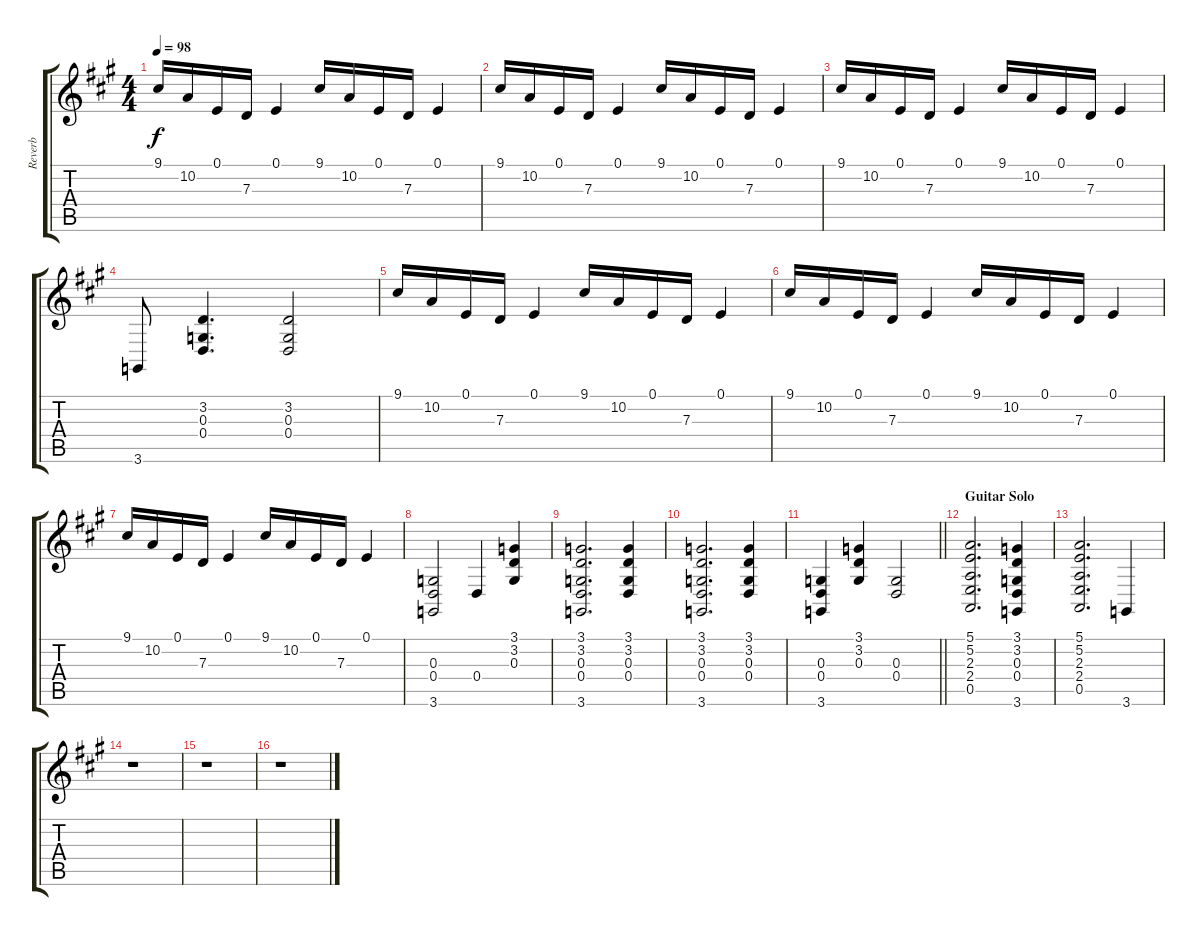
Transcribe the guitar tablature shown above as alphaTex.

\track ("Reverb" "Reverb") {instrument fx7echoes}
\staff {score tabs}
\tuning (E4 B3 G3 D3 A2 E2) {hide}
\ts (4 4)
\tempo 98
\clef g2
\ks a
9.1.16{dy f} 10.2.16 0.1.16 7.3.16 0.1.4 9.1.16 10.2.16 0.1.16 7.3.16 0.1.4 |
9.1.16 10.2.16 0.1.16 7.3.16 0.1.4 9.1.16 10.2.16 0.1.16 7.3.16 0.1.4 |
9.1.16 10.2.16 0.1.16 7.3.16 0.1.4 9.1.16 10.2.16 0.1.16 7.3.16 0.1.4 |
3.6.8 (3.2 0.3 0.4).4{d} (3.2 0.3 0.4).2 |
9.1.16 10.2.16 0.1.16 7.3.16 0.1.4 9.1.16 10.2.16 0.1.16 7.3.16 0.1.4 |
9.1.16 10.2.16 0.1.16 7.3.16 0.1.4 9.1.16 10.2.16 0.1.16 7.3.16 0.1.4 |
9.1.16 10.2.16 0.1.16 7.3.16 0.1.4 9.1.16 10.2.16 0.1.16 7.3.16 0.1.4 |
(0.3 0.4 3.6).2 0.4.4 (3.1 3.2 0.3).4 |
(3.1 3.2 0.3 0.4 3.6).2{d} (3.1 3.2 0.3 0.4).4 |
(3.1 3.2 0.3 0.4 3.6).2{d} (3.1 3.2 0.3 0.4).4 |
\barLineRight lightlight
(0.3 0.4 3.6).4 (3.1 3.2 0.3).4 (0.3 0.4).2 |
\section ("" "Guitar Solo")
(5.1 5.2 2.3 2.4 0.5).2{d} (3.1 3.2 0.3 0.4 3.6).4 |
(5.1 5.2 2.3 2.4 0.5).2{d} 3.6.4 |
r.1 |
r.1 |
r.1
